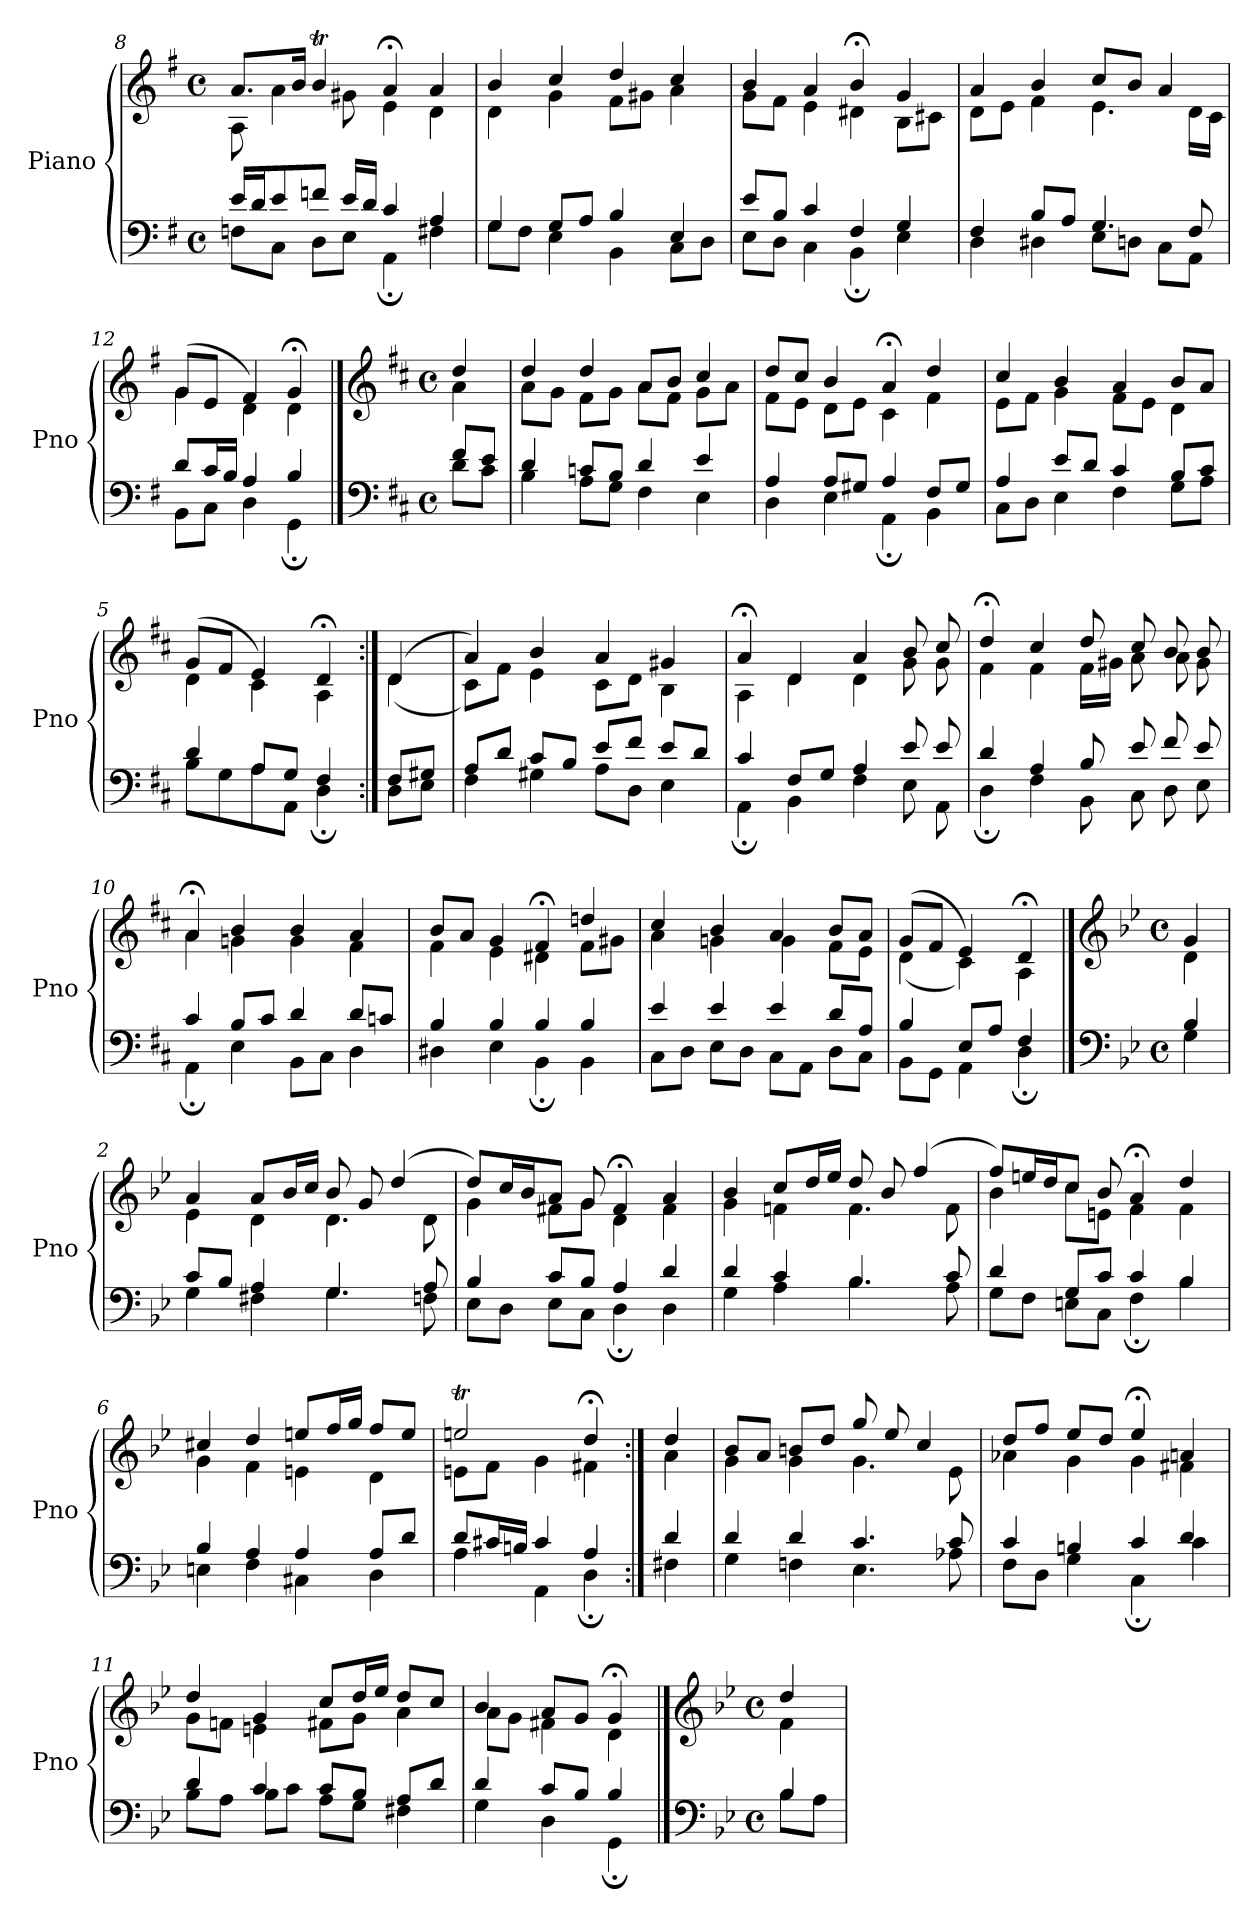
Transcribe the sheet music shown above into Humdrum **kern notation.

**kern	**kern
*part1	*part1
*staff2	*staff1
*I"Piano	*
*I'Pno	*
*clefF4	*clefG2
*k[f#]	*k[f#]
*M4/4	*M4/4
*met(c)	*met(c)
=8	=8
*^	*^
16e/LL	8Fn\L	8.a/L	8A\
16d/J	.	.	.
8e/	8C\J	.	4a\
.	.	16b/Jk	.
8fn/J	8D\L	4bt/	.
16e/LL	8E\J	.	8g#X\
16d/JJ	.	.	.
4c/	4AA;\	4a;</	4e\
4A/	4F#X\	4a/	4d\
=9	=9	=9	=9
4G/	8G\L	4b/	4d\
.	8F#\J	.	.
8G/L	4E\	4cc/	4g\
8A/J	.	.	.
4B/	4BB\	4dd/	8f#\L
.	.	.	8g#X\J
4E/	8C\L	4cc/	4a\
.	8D\J	.	.
=10	=10	=10	=10
8e/L	8E\L	4b/	8g\L
8B/J	8D\J	.	8f#\J
4c/	4C\	4a/	4e\
4F#/	4BB;\	4b;</	4d#X\
4G/	4E\	4g/	8B\L
.	.	.	8c#X\J
=11	=11	=11	=11
4F#/	4D\	4a/	8d\L
.	.	.	8e\J
8B/L	4D#X\	4b/	4f#\
8A/J	.	.	.
4.G/	8E\L	8cc/L	4.e\
.	8Dn\J	8b/J	.
.	8C\L	4a/	.
8F#/	8AA\J	.	16d\LL
.	.	.	16c\JJ
=12	=12	=12	=12
8d/L	8BB\L	(>8g/L	4g\
16c/L	8C\J	8e/J	.
16B/JJ	.	.	.
4A/	4D\	4f#/)	4d\
4B/	4GG;\	4g;</	4d\
==1	==1	==1	==1
*clefF4	*	*clefG2	*
*k[f#c#]	*	*k[f#c#]	*
*M4/4	*	*M4/4	*
*met(c)	*	*met(c)	*
8f#/L	8d\L	4dd/	4a\
8e/J	8c#\J	.	.
=2	=2	=2	=2
4d/	4B\	4dd/	8a\L
.	.	.	8g\J
8cn/L	8A\L	4dd/	8f#\L
8B/J	8G\J	.	8g\J
4d/	4F#\	8a/L	8a\L
.	.	8b/J	8f#\J
4e/	4E\	4cc#/	8g\L
.	.	.	8a\J
=3	=3	=3	=3
4A/	4D\	8dd/L	8f#\L
.	.	8cc#/J	8e\J
8A/L	4E\	4b/	8d\L
8G#X/J	.	.	8e\J
4A/	4AA;\	4a;</	4c#\
8F#/L	4BB\	4dd/	4f#\
8G#/J	.	.	.
=4	=4	=4	=4
4A/	8C#\L	4cc#/	8e\L
.	8D\J	.	8f#\J
8e/L	4E\	4b/	4g\
8d/J	.	.	.
4c#/	4F#\	4a/	8f#\L
.	.	.	8e\J
8B/L	8G\L	8b/L	4d\
8c#/J	8A\J	8a/J	.
=5	=5	=5	=5
4d/	8B\L	(>8g/L	4d\
.	8G\	8f#/J	.
8A/L	8A\	4e/)	4c#\
8G/J	8AA\J	.	.
4F#/	4D;\	4d;</	4A\
=6:|!	=6:|!	=6:|!	=6:|!
8F#/L	8D\L	(>4d/	(<4d\
8G#X/J	8E\J	.	.
=7	=7	=7	=7
8A/L	4F#\	4a/)	8c#\L)
8d/J	.	.	8f#\J
8c#/L	4G#X\	4b/	4e\
8B/J	.	.	.
8e/L	8A\L	4a/	8c#\L
8f#/J	8D\J	.	8d\J
8e/L	4E\	4g#X/	4B\
8d/J	.	.	.
=8	=8	=8	=8
4c#/	4AA;\	4a;</	4A\
8F#/L	4BB\	4d/	4d\
8G/J	.	.	.
4A/	4F#\	4a/	4d\
8e/	8E\	8b/	8g\
8e/	8AA\	8cc#/	8g\
=9	=9	=9	=9
4d/	4D;\	4dd;</	4f#\
4A/	4F#\	4cc#/	4f#\
8B/	8BB\	8dd/	16f#\LL
.	.	.	16g#X\JJ
8e/	8C#\	8cc#/	8a\
8f#/	8D\	8b/	8a\
8e/	8E\	8b/	8g#\
=10	=10	=10	=10
4c#/	4AA;\	4a;</	4a\
8B/L	4E\	4b/	4gn\
8c#/J	.	.	.
4d/	8BB\L	4b/	4g\
.	8C#\J	.	.
8d/L	4D\	4a/	4f#\
8cn/J	.	.	.
=11	=11	=11	=11
4B/	4D#X\	8b/L	4f#\
.	.	8a/J	.
4B/	4E\	4g/	4e\
4B/	4BB;\	4f#;</	4d#X\
4B/	4BB\	4ddn/	8f#\L
.	.	.	8g#X\J
=12	=12	=12	=12
4e/	8C#\L	4cc#/	4a\
.	8D\J	.	.
4e/	8E\L	4b/	4gn\
.	8D\J	.	.
4e/	8C#\L	4a/	4g\
.	8AA\J	.	.
8d/L	8D\L	8b/L	8f#\L
8A/J	8C#\J	8a/J	8e\J
=13	=13	=13	=13
4B/	8BB\L	(>8g/L	(<4d\
.	8GG\J	8f#/J	.
8E/L	4AA\	4e/)	4c#\)
8A/J	.	.	.
4F#/	4D;\	4d;</	4A\
==1	==1	==1	==1
*clefF4	*	*clefG2	*
*k[b-e-]	*	*k[b-e-]	*
*M4/4	*	*M4/4	*
*met(c)	*	*met(c)	*
4B-/	4G\	4g/	4d\
=2	=2	=2	=2
8c/L	4G\	4a/	4e-\
8B-/J	.	.	.
4A/	4F#X\	8a/L	4d\
.	.	16b-/L	.
.	.	16cc/JJ	.
4.G/	4.G\	8b-/	4.d\
.	.	8g/	.
.	.	(>4dd/	.
8A/	8Fn\	.	8d\
=3	=3	=3	=3
4B-/	8E-\L	8dd/L)	4g\
.	8D\J	16cc/L	.
.	.	16b-/J	.
8c/L	8E-\L	8a/J	8f#X\L
8B-/J	8C\J	8g/	8g\J
4A/	4D;\	4f#;</	4d\
4d/	4D\	4a/	4f#\
=4	=4	=4	=4
4d/	4G\	4b-/	4g\
4c/	4A\	8cc/L	4fn\
.	.	16dd/L	.
.	.	16ee-/JJ	.
4.B-/	4.B-\	8dd/	4.f\
.	.	8b-/	.
.	.	(>4ff/	.
8c/	8A\	.	8f\
=5	=5	=5	=5
4d/	8G\L	8ff/L)	4b-\
.	8F\J	16een/L	.
.	.	16dd/J	.
8G/L	8En\L	8cc/J	8cc\L
8c/J	8C\J	8b-/	8en\J
4c/	4F;\	4a;</	4f\
4B-/	4B-\	4dd/	4f\
=6	=6	=6	=6
4B-/	4En\	4cc#X/	4g\
4A/	4F\	4dd/	4f\
4A/	4C#X\	8een/L	4en\
.	.	16ff/L	.
.	.	16gg/JJ	.
8A/L	4D\	8ff/L	4d\
8d/J	.	8ee/J	.
=7	=7	=7	=7
8d/L	4A\	2eent/	8en\L
16c#X/L	.	.	8f\J
16Bn/JJ	.	.	.
4c#/	4AA\	.	4g\
4A/	4D;\	4dd;</	4f#X\
=8:|!	=8:|!	=8:|!	=8:|!
4d/	4F#X\	4dd/	4a\
=9	=9	=9	=9
4d/	4G\	8b-/L	4g\
.	.	8a/J	.
4d/	4Fn\	8bn/L	4g\
.	.	8dd/J	.
4.c/	4.E-\	8gg/	4.g\
.	.	8ee-/	.
.	.	4cc/	.
8c/	8A-X\	.	8e-\
=10	=10	=10	=10
4c/	8F\L	8dd/L	4a-X\
.	8D\J	8ff/J	.
4Bn/	4G\	8ee-/L	4g\
.	.	8dd/J	.
4c/	4C;\	4ee-;</	4g\
4d/	4c\	4an/	4f#X\
=11	=11	=11	=11
4d/	8B-\L	4dd/	8g\L
.	8A\J	.	8fn\J
4c/	8B-\L	4g/	4en\
.	8c\J	.	.
8c/L	8A\L	8cc/L	8f#X\L
8B-/J	8G\J	16dd/L	8g\J
.	.	16ee-/JJ	.
8A/L	4F#X\	8dd/L	4a\
8d/J	.	8cc/J	.
=12	=12	=12	=12
4d/	4G\	4b-/	8a\L
.	.	.	8g\J
8c/L	4D\	8a/L	4f#X\
8B-/J	.	8g/J	.
4B-/	4GG;\	4g;</	4d\
==1	==1	==1	==1
*clefF4	*	*clefG2	*
*k[b-e-]	*	*k[b-e-]	*
*M4/4	*	*M4/4	*
*met(c)	*	*met(c)	*
4B-/	8B-\L	4dd/	4f\
.	8A\J	.	.
*v	*v	*	*
*	*v	*v
=	=
*-	*-
